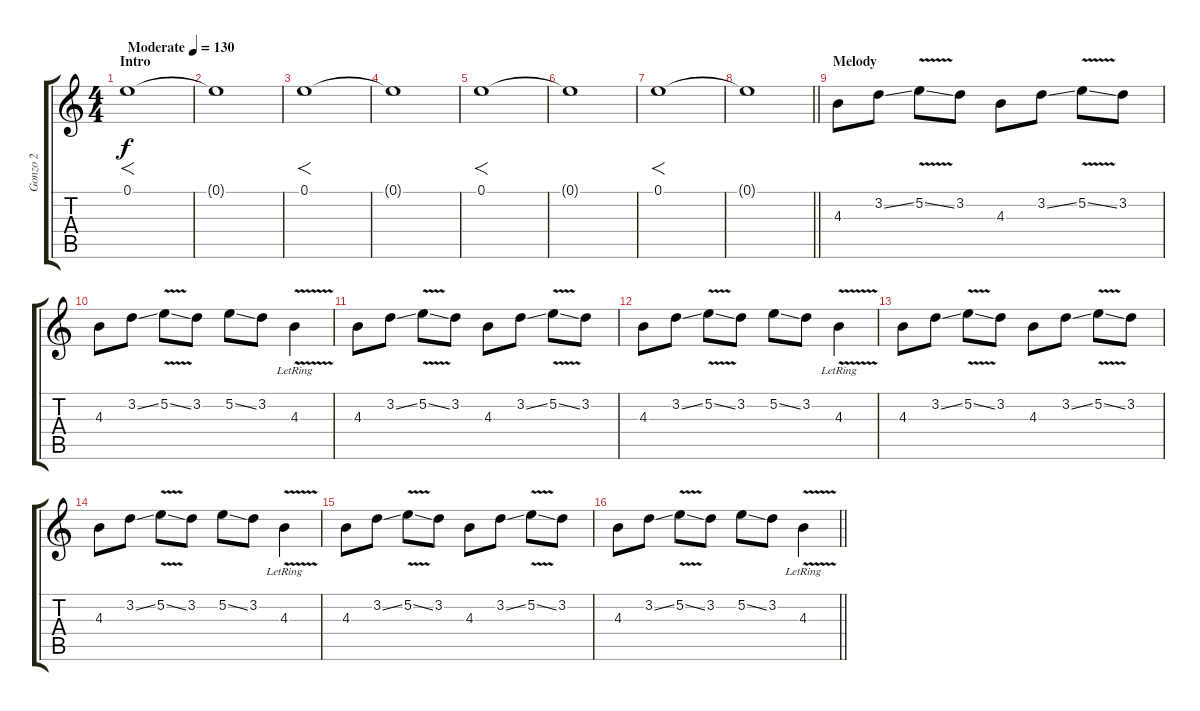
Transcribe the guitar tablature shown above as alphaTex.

\track ("Gonzo 2" "Gonzo 2") {instrument overdrivenguitar}
\staff {score tabs}
\tuning (E4 B3 G3 D3 A2 E2) {hide}
\ts (4 4)
\section ("" "Intro")
\tempo (130 "Moderate")
\clef g2
\ks c
0.1.1{f dy f instrument overdrivenguitar} |
0.1{t}.1 |
0.1.1{f} |
0.1{t}.1 |
0.1.1{f} |
0.1{t}.1 |
0.1.1{f} |
\barLineRight lightlight
0.1{t}.1 |
\section ("" "Melody")
4.3.8{volume 11 instrument acousticguitarsteel} 3.2{ss}.8 5.2{v ss}.8 3.2.8 4.3.8 3.2{ss}.8 5.2{v ss}.8 3.2.8 |
4.3.8 3.2{ss}.8 5.2{v ss}.8 3.2.8 5.2{ss}.8 3.2.8 4.3{v lr}.4 |
4.3.8 3.2{ss}.8 5.2{v ss}.8 3.2.8 4.3.8 3.2{ss}.8 5.2{v ss}.8 3.2.8 |
4.3.8 3.2{ss}.8 5.2{v ss}.8 3.2.8 5.2{ss}.8 3.2.8 4.3{v lr}.4 |
4.3.8 3.2{ss}.8 5.2{v ss}.8 3.2.8 4.3.8 3.2{ss}.8 5.2{v ss}.8 3.2.8 |
4.3.8 3.2{ss}.8 5.2{v ss}.8 3.2.8 5.2{ss}.8 3.2.8 4.3{v lr}.4 |
4.3.8 3.2{ss}.8 5.2{v ss}.8 3.2.8 4.3.8 3.2{ss}.8 5.2{v ss}.8 3.2.8 |
\barLineRight lightlight
4.3.8 3.2{ss}.8 5.2{v ss}.8 3.2.8 5.2{ss}.8 3.2.8 4.3{v lr}.4
